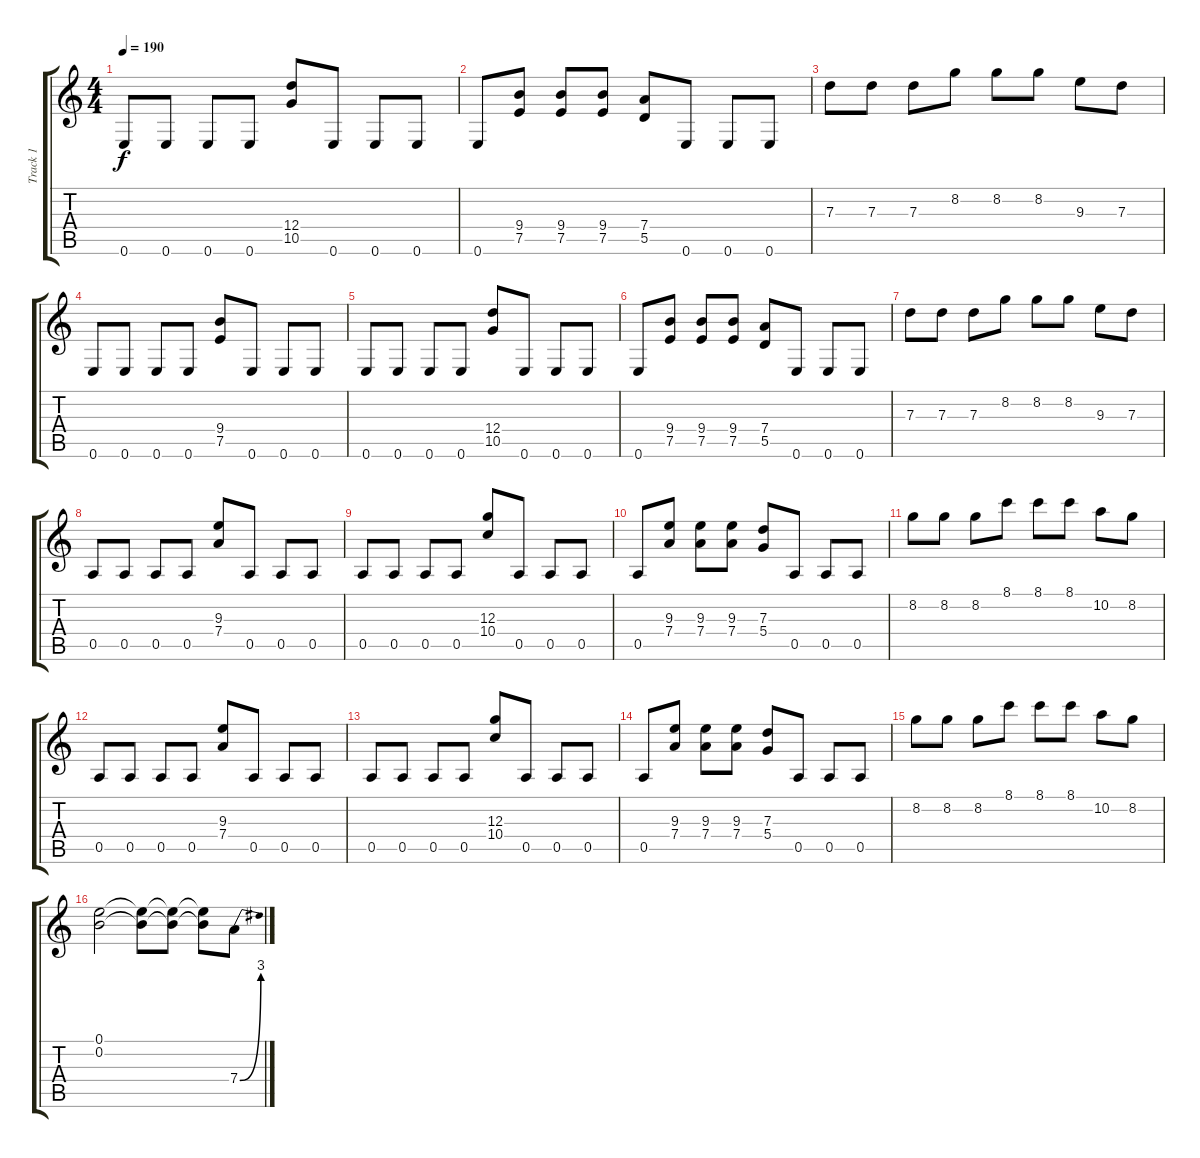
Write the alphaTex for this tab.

\track ("Track 1" "Track 1") {instrument distortionguitar}
\staff {score tabs}
\tuning (E4 B3 G3 D3 A2 E2) {hide}
\ts (4 4)
\tempo 190
\clef g2
\ks c
0.6.8{dy f} 0.6.8 0.6.8 0.6.8 (12.4 10.5).8 0.6.8 0.6.8 0.6.8 |
0.6.8 (9.4 7.5).8 (9.4 7.5).8 (9.4 7.5).8 (7.4 5.5).8 0.6.8 0.6.8 0.6.8 |
7.3.8 7.3.8 7.3.8 8.2.8 8.2.8 8.2.8 9.3.8 7.3.8 |
0.6.8 0.6.8 0.6.8 0.6.8 (9.4 7.5).8 0.6.8 0.6.8 0.6.8 |
0.6.8 0.6.8 0.6.8 0.6.8 (12.4 10.5).8 0.6.8 0.6.8 0.6.8 |
0.6.8 (9.4 7.5).8 (9.4 7.5).8 (9.4 7.5).8 (7.4 5.5).8 0.6.8 0.6.8 0.6.8 |
7.3.8 7.3.8 7.3.8 8.2.8 8.2.8 8.2.8 9.3.8 7.3.8 |
0.5.8 0.5.8 0.5.8 0.5.8 (9.3 7.4).8 0.5.8 0.5.8 0.5.8 |
0.5.8 0.5.8 0.5.8 0.5.8 (12.3 10.4).8 0.5.8 0.5.8 0.5.8 |
0.5.8 (9.3 7.4).8 (9.3 7.4).8 (9.3 7.4).8 (7.3 5.4).8 0.5.8 0.5.8 0.5.8 |
8.2.8 8.2.8 8.2.8 8.1.8 8.1.8 8.1.8 10.2.8 8.2.8 |
0.5.8 0.5.8 0.5.8 0.5.8 (9.3 7.4).8 0.5.8 0.5.8 0.5.8 |
0.5.8 0.5.8 0.5.8 0.5.8 (12.3 10.4).8 0.5.8 0.5.8 0.5.8 |
0.5.8 (9.3 7.4).8 (9.3 7.4).8 (9.3 7.4).8 (7.3 5.4).8 0.5.8 0.5.8 0.5.8 |
8.2.8 8.2.8 8.2.8 8.1.8 8.1.8 8.1.8 10.2.8 8.2.8 |
(0.1 0.2).2 (0.1{t} 0.2{t}).8 (0.1{t} 0.2{t}).8 (0.1{t} 0.2{t}).8 7.4{be (bend 0 0 60 12)}.8
